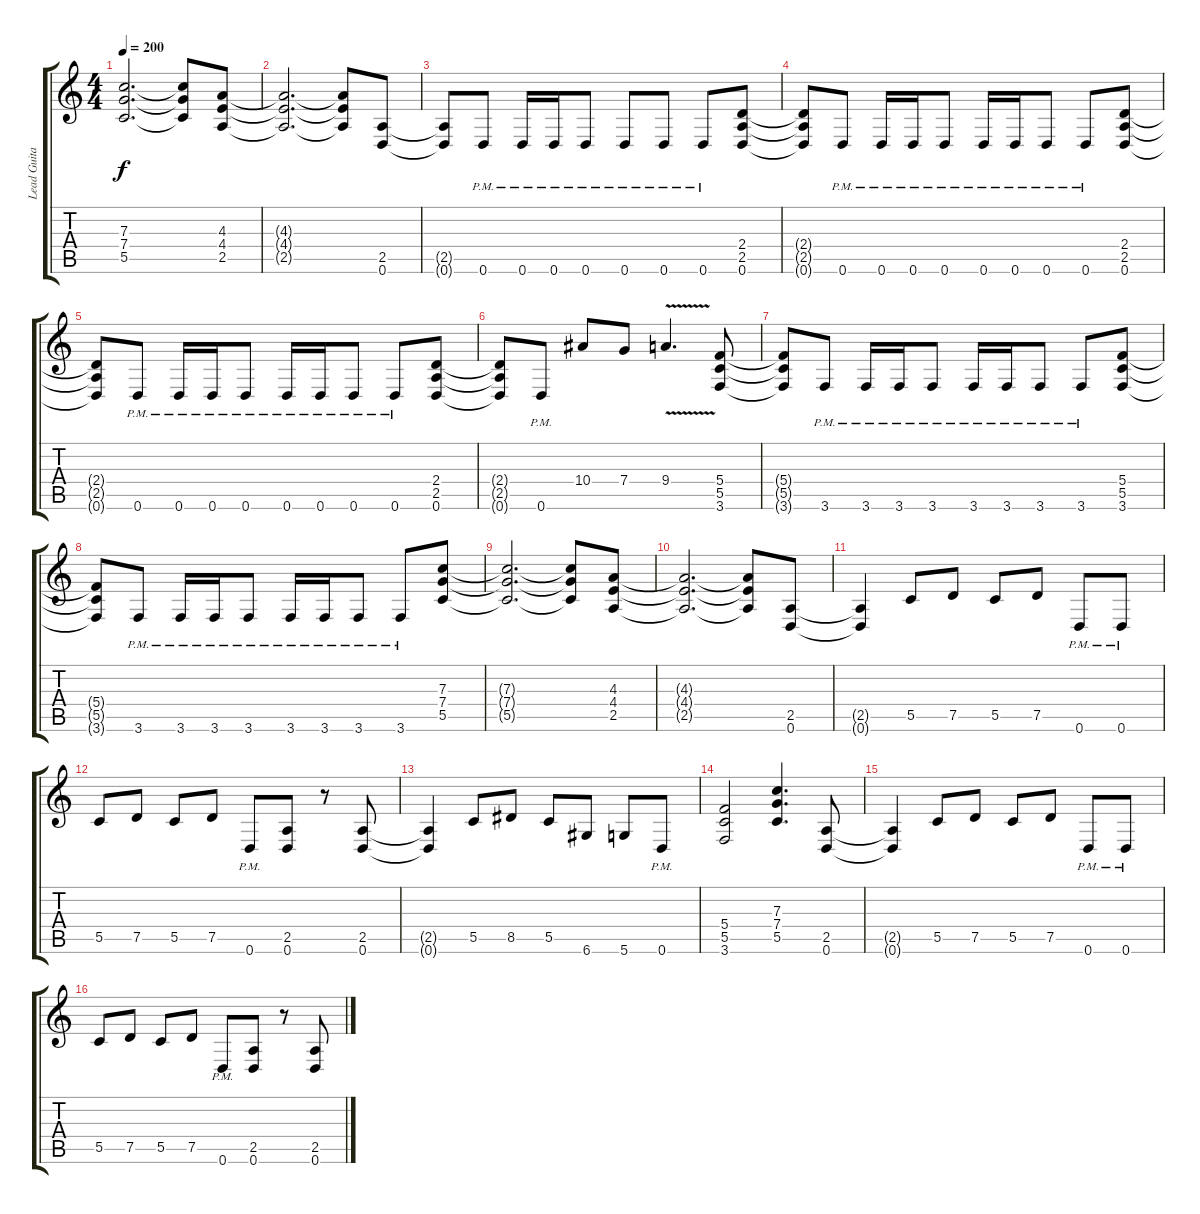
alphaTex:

\track ("Lead Guitar 1" "Lead Guita") {instrument distortionguitar}
\staff {score tabs}
\tuning (D4 A3 F3 C3 G2 D2) {hide}
\ts (4 4)
\tempo 200
\clef g2
\ks c
(7.3{t} 7.4{t} 5.5{t}).2{d dy f} (7.3{t} 7.4{t} 5.5{t}).8 (4.3 4.4 2.5).8 |
(4.3{t} 4.4{t} 2.5{t}).2{d} (4.3{t} 4.4{t} 2.5{t}).8 (2.5 0.6).8 |
(2.5{t} 0.6{t}).8 0.6{pm}.8 0.6{pm}.16 0.6{pm}.16 0.6{pm}.8 0.6{pm}.8 0.6{pm}.8 0.6{pm}.8 (2.4 2.5 0.6).8 |
(2.4{t} 2.5{t} 0.6{t}).8 0.6{pm}.8 0.6{pm}.16 0.6{pm}.16 0.6{pm}.8 0.6{pm}.16 0.6{pm}.16 0.6{pm}.8 0.6{pm}.8 (2.4 2.5 0.6).8 |
(2.4{t} 2.5{t} 0.6{t}).8 0.6{pm}.8 0.6{pm}.16 0.6{pm}.16 0.6{pm}.8 0.6{pm}.16 0.6{pm}.16 0.6{pm}.8 0.6{pm}.8 (2.4 2.5 0.6).8 |
(2.4{t} 2.5{t} 0.6{t}).8 0.6{pm}.8 10.4.8 7.4.8 9.4{v}.4{d} (5.4 5.5 3.6).8 |
(5.4{t} 5.5{t} 3.6{t}).8 3.6{pm}.8 3.6{pm}.16 3.6{pm}.16 3.6{pm}.8 3.6{pm}.16 3.6{pm}.16 3.6{pm}.8 3.6{pm}.8 (5.4 5.5 3.6).8 |
(5.4{t} 5.5{t} 3.6{t}).8 3.6{pm}.8 3.6{pm}.16 3.6{pm}.16 3.6{pm}.8 3.6{pm}.16 3.6{pm}.16 3.6{pm}.8 3.6{pm}.8 (7.3 7.4 5.5).8 |
(7.3{t} 7.4{t} 5.5{t}).2{d} (7.3{t} 7.4{t} 5.5{t}).8 (4.3 4.4 2.5).8 |
(4.3{t} 4.4{t} 2.5{t}).2{d} (4.3{t} 4.4{t} 2.5{t}).8 (2.5 0.6).8 |
(2.5{t} 0.6{t}).4 5.5.8 7.5.8 5.5.8 7.5.8 0.6{pm}.8 0.6{pm}.8 |
5.5.8 7.5.8 5.5.8 7.5.8 0.6{pm}.8 (2.5 0.6).8 r.8 (2.5 0.6).8 |
(2.5{t} 0.6{t}).4 5.5.8 8.5.8 5.5.8 6.6.8 5.6.8 0.6{pm}.8 |
(5.4 5.5 3.6).2 (7.3 7.4 5.5).4{d} (2.5 0.6).8 |
(2.5{t} 0.6{t}).4 5.5.8 7.5.8 5.5.8 7.5.8 0.6{pm}.8 0.6{pm}.8 |
5.5.8 7.5.8 5.5.8 7.5.8 0.6{pm}.8 (2.5 0.6).8 r.8 (2.5 0.6).8
